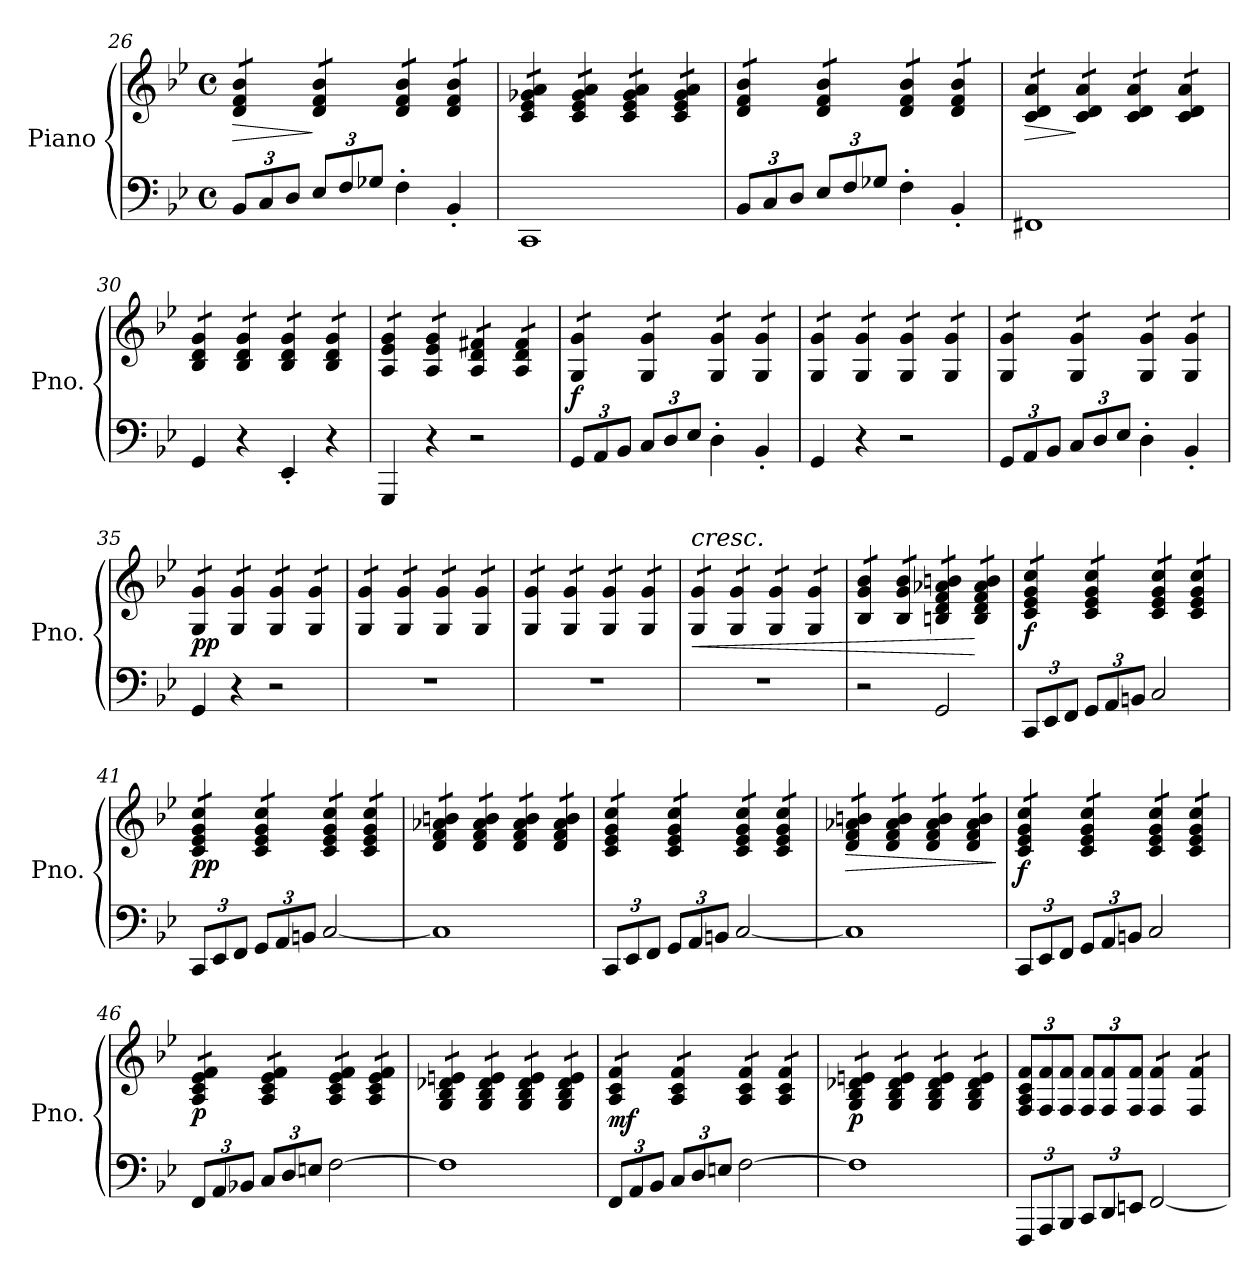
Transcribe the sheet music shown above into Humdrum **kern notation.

**kern	**kern	**dynam
*part1	*part1	*part1
*staff2	*staff1	*staff1/2
*I"Piano	*	*
*I'Pno.	*	*
!!LO:LB:g=z
*clefF4	*clefG2	*
*k[b-e-]	*k[b-e-]	*
*M4/4	*M4/4	*
*met(c)	*met(c)	*
*Xbrackettup	*	*
=26	=26	=26
!	!	!LO:HP:b
*	*tremolo	*
12BB-/L	12d/ 12f/ 12b-/L	>
12C/	12d/ 12f/ 12b-/	.
12D/J	12d/ 12f/ 12b-/J	.
12E-/L	12d/ 12f/ 12b-/L	]
12F/	12d/ 12f/ 12b-/	.
12G-X/J	12d/ 12f/ 12b-/J	.
4F'\	12d/ 12f/ 12b-/L	.
.	12d/ 12f/ 12b-/	.
.	12d/ 12f/ 12b-/J	.
4BB-'/	12d/ 12f/ 12b-/L	.
.	12d/ 12f/ 12b-/	.
.	12d/ 12f/ 12b-/J	.
=27	=27	=27
1CC	12c/ 12e-/ 12g-X/ 12a/L	.
.	12c/ 12e-/ 12g-X/ 12a/	.
.	12c/ 12e-/ 12g-X/ 12a/J	.
.	12c/ 12e-/ 12g-/ 12a/L	.
.	12c/ 12e-/ 12g-/ 12a/	.
.	12c/ 12e-/ 12g-/ 12a/J	.
.	12c/ 12e-/ 12g-/ 12a/L	.
.	12c/ 12e-/ 12g-/ 12a/	.
.	12c/ 12e-/ 12g-/ 12a/J	.
.	12c/ 12e-/ 12g-/ 12a/L	.
.	12c/ 12e-/ 12g-/ 12a/	.
.	12c/ 12e-/ 12g-/ 12a/J	.
=28	=28	=28
12BB-/L	12d/ 12f/ 12b-/L	.
12C/	12d/ 12f/ 12b-/	.
12D/J	12d/ 12f/ 12b-/J	.
12E-/L	12d/ 12f/ 12b-/L	.
12F/	12d/ 12f/ 12b-/	.
12G-X/J	12d/ 12f/ 12b-/J	.
4F'\	12d/ 12f/ 12b-/L	.
.	12d/ 12f/ 12b-/	.
.	12d/ 12f/ 12b-/J	.
4BB-'/	12d/ 12f/ 12b-/L	.
.	12d/ 12f/ 12b-/	.
.	12d/ 12f/ 12b-/J	.
=29	=29	=29
!	!	!LO:HP:b
1FF#X	12c/ 12d/ 12a/L	>
.	12c/ 12d/ 12a/	.
.	12c/ 12d/ 12a/J	.
.	12c/ 12d/ 12a/L	]
.	12c/ 12d/ 12a/	.
.	12c/ 12d/ 12a/J	.
.	12c/ 12d/ 12a/L	.
.	12c/ 12d/ 12a/	.
.	12c/ 12d/ 12a/J	.
.	12c/ 12d/ 12a/L	.
.	12c/ 12d/ 12a/	.
.	12c/ 12d/ 12a/J	.
!!LO:LB:g=z
=30	=30	=30
4GG/	12B-/ 12d/ 12g/L	.
.	12B-/ 12d/ 12g/	.
.	12B-/ 12d/ 12g/J	.
4r	12B-/ 12d/ 12g/L	.
.	12B-/ 12d/ 12g/	.
.	12B-/ 12d/ 12g/J	.
4EE-'/	12B-/ 12d/ 12g/L	.
.	12B-/ 12d/ 12g/	.
.	12B-/ 12d/ 12g/J	.
4r	12B-/ 12d/ 12g/L	.
.	12B-/ 12d/ 12g/	.
.	12B-/ 12d/ 12g/J	.
=31	=31	=31
4GGG/	12A/ 12e-/ 12g/L	.
.	12A/ 12e-/ 12g/	.
.	12A/ 12e-/ 12g/J	.
4r	12A/ 12e-/ 12g/L	.
.	12A/ 12e-/ 12g/	.
.	12A/ 12e-/ 12g/J	.
2r	12A/ 12d/ 12f#X/L	.
.	12A/ 12d/ 12f#X/	.
.	12A/ 12d/ 12f#X/J	.
.	12A/ 12d/ 12f#/L	.
.	12A/ 12d/ 12f#/	.
.	12A/ 12d/ 12f#/J	.
=32	=32	=32
!	!	!LO:DY:b
12GG/L	12G/ 12g/L	f
12AA/	12G/ 12g/	.
12BB-/J	12G/ 12g/J	.
12C/L	12G/ 12g/L	.
12D/	12G/ 12g/	.
12E-/J	12G/ 12g/J	.
4D'\	12G/ 12g/L	.
.	12G/ 12g/	.
.	12G/ 12g/J	.
4BB-'/	12G/ 12g/L	.
.	12G/ 12g/	.
.	12G/ 12g/J	.
=33	=33	=33
4GG/	12G/ 12g/L	.
.	12G/ 12g/	.
.	12G/ 12g/J	.
4r	12G/ 12g/L	.
.	12G/ 12g/	.
.	12G/ 12g/J	.
2r	12G/ 12g/L	.
.	12G/ 12g/	.
.	12G/ 12g/J	.
.	12G/ 12g/L	.
.	12G/ 12g/	.
.	12G/ 12g/J	.
!!LO:LB:g=z
=34	=34	=34
12GG/L	12G/ 12g/L	.
12AA/	12G/ 12g/	.
12BB-/J	12G/ 12g/J	.
12C/L	12G/ 12g/L	.
12D/	12G/ 12g/	.
12E-/J	12G/ 12g/J	.
4D'\	12G/ 12g/L	.
.	12G/ 12g/	.
.	12G/ 12g/J	.
4BB-'/	12G/ 12g/L	.
.	12G/ 12g/	.
.	12G/ 12g/J	.
=35	=35	=35
!	!	!LO:DY:b
4GG/	12G/ 12g/L	pp
.	12G/ 12g/	.
.	12G/ 12g/J	.
4r	12G/ 12g/L	.
.	12G/ 12g/	.
.	12G/ 12g/J	.
2r	12G/ 12g/L	.
.	12G/ 12g/	.
.	12G/ 12g/J	.
.	12G/ 12g/L	.
.	12G/ 12g/	.
.	12G/ 12g/J	.
=36	=36	=36
1r	12G/ 12g/L	.
.	12G/ 12g/	.
.	12G/ 12g/J	.
.	12G/ 12g/L	.
.	12G/ 12g/	.
.	12G/ 12g/J	.
.	12G/ 12g/L	.
.	12G/ 12g/	.
.	12G/ 12g/J	.
.	12G/ 12g/L	.
.	12G/ 12g/	.
.	12G/ 12g/J	.
=37	=37	=37
1r	12G/ 12g/L	.
.	12G/ 12g/	.
.	12G/ 12g/J	.
.	12G/ 12g/L	.
.	12G/ 12g/	.
.	12G/ 12g/J	.
.	12G/ 12g/L	.
.	12G/ 12g/	.
.	12G/ 12g/J	.
.	12G/ 12g/L	.
.	12G/ 12g/	.
.	12G/ 12g/J	.
!!LO:PB:g=z
=38	=38	=38
!	!LO:TX:a:i:t=cresc.	!
!	!	!LO:HP:b
1r	12G/ 12g/L	<
.	12G/ 12g/	.
.	12G/ 12g/J	.
.	12G/ 12g/L	.
.	12G/ 12g/	.
.	12G/ 12g/J	.
.	12G/ 12g/L	.
.	12G/ 12g/	.
.	12G/ 12g/J	.
.	12G/ 12g/L	.
.	12G/ 12g/	.
.	12G/ 12g/J	.
=39	=39	=39
2r	12B-/ 12g/ 12b-/L	.
.	12B-/ 12g/ 12b-/	.
.	12B-/ 12g/ 12b-/J	.
.	12B-/ 12g/ 12b-/L	.
.	12B-/ 12g/ 12b-/	.
.	12B-/ 12g/ 12b-/J	.
2GG/	12Bn/ 12d/ 12f/ 12a-X/ 12bn/L	.
.	12Bn/ 12d/ 12f/ 12a-X/ 12bn/	.
.	12Bn/ 12d/ 12f/ 12a-X/ 12bn/J	.
.	12B/ 12d/ 12f/ 12a-/ 12b/L	[
.	12B/ 12d/ 12f/ 12a-/ 12b/	.
.	12B/ 12d/ 12f/ 12a-/ 12b/J	.
=40	=40	=40
!	!	!LO:DY:b
12CC/L	12c/ 12e-/ 12g/ 12cc/L	f
12EE-/	12c/ 12e-/ 12g/ 12cc/	.
12FF/J	12c/ 12e-/ 12g/ 12cc/J	.
12GG/L	12c/ 12e-/ 12g/ 12cc/L	.
12AA/	12c/ 12e-/ 12g/ 12cc/	.
12BBn/J	12c/ 12e-/ 12g/ 12cc/J	.
2C/	12c/ 12e-/ 12g/ 12cc/L	.
.	12c/ 12e-/ 12g/ 12cc/	.
.	12c/ 12e-/ 12g/ 12cc/J	.
.	12c/ 12e-/ 12g/ 12cc/L	.
.	12c/ 12e-/ 12g/ 12cc/	.
.	12c/ 12e-/ 12g/ 12cc/J	.
=41	=41	=41
!	!	!LO:DY:b
12CC/L	12c/ 12e-/ 12g/ 12cc/L	pp
12EE-/	12c/ 12e-/ 12g/ 12cc/	.
12FF/J	12c/ 12e-/ 12g/ 12cc/J	.
12GG/L	12c/ 12e-/ 12g/ 12cc/L	.
12AA/	12c/ 12e-/ 12g/ 12cc/	.
12BBn/J	12c/ 12e-/ 12g/ 12cc/J	.
[2C/	12c/ 12e-/ 12g/ 12cc/L	.
.	12c/ 12e-/ 12g/ 12cc/	.
.	12c/ 12e-/ 12g/ 12cc/J	.
.	12c/ 12e-/ 12g/ 12cc/L	.
.	12c/ 12e-/ 12g/ 12cc/	.
.	12c/ 12e-/ 12g/ 12cc/J	.
!!LO:LB:g=z
=42	=42	=42
1C]	12d/ 12f/ 12a-X/ 12bn/L	.
.	12d/ 12f/ 12a-X/ 12bn/	.
.	12d/ 12f/ 12a-X/ 12bn/J	.
.	12d/ 12f/ 12a-/ 12b/L	.
.	12d/ 12f/ 12a-/ 12b/	.
.	12d/ 12f/ 12a-/ 12b/J	.
.	12d/ 12f/ 12a-/ 12b/L	.
.	12d/ 12f/ 12a-/ 12b/	.
.	12d/ 12f/ 12a-/ 12b/J	.
.	12d/ 12f/ 12a-/ 12b/L	.
.	12d/ 12f/ 12a-/ 12b/	.
.	12d/ 12f/ 12a-/ 12b/J	.
=43	=43	=43
12CC/L	12c/ 12e-/ 12g/ 12cc/L	.
12EE-/	12c/ 12e-/ 12g/ 12cc/	.
12FF/J	12c/ 12e-/ 12g/ 12cc/J	.
12GG/L	12c/ 12e-/ 12g/ 12cc/L	.
12AA/	12c/ 12e-/ 12g/ 12cc/	.
12BBn/J	12c/ 12e-/ 12g/ 12cc/J	.
[2C/	12c/ 12e-/ 12g/ 12cc/L	.
.	12c/ 12e-/ 12g/ 12cc/	.
.	12c/ 12e-/ 12g/ 12cc/J	.
.	12c/ 12e-/ 12g/ 12cc/L	.
.	12c/ 12e-/ 12g/ 12cc/	.
.	12c/ 12e-/ 12g/ 12cc/J	.
=44	=44	=44
!	!	!LO:HP:b
1C]	12d/ 12f/ 12a-X/ 12bn/L	>
.	12d/ 12f/ 12a-X/ 12bn/	.
.	12d/ 12f/ 12a-X/ 12bn/J	.
.	12d/ 12f/ 12a-/ 12b/L	.
.	12d/ 12f/ 12a-/ 12b/	.
.	12d/ 12f/ 12a-/ 12b/J	.
.	12d/ 12f/ 12a-/ 12b/L	.
.	12d/ 12f/ 12a-/ 12b/	.
.	12d/ 12f/ 12a-/ 12b/J	.
.	12d/ 12f/ 12a-/ 12b/L	.
.	12d/ 12f/ 12a-/ 12b/	.
.	12d/ 12f/ 12a-/ 12b/J	.
.	.	]
=45	=45	=45
!	!	!LO:DY:b
12CC/L	12c/ 12e-/ 12g/ 12cc/L	f
12EE-/	12c/ 12e-/ 12g/ 12cc/	.
12FF/J	12c/ 12e-/ 12g/ 12cc/J	.
12GG/L	12c/ 12e-/ 12g/ 12cc/L	.
12AA/	12c/ 12e-/ 12g/ 12cc/	.
12BBn/J	12c/ 12e-/ 12g/ 12cc/J	.
2C/	12c/ 12e-/ 12g/ 12cc/L	.
.	12c/ 12e-/ 12g/ 12cc/	.
.	12c/ 12e-/ 12g/ 12cc/J	.
.	12c/ 12e-/ 12g/ 12cc/L	.
.	12c/ 12e-/ 12g/ 12cc/	.
.	12c/ 12e-/ 12g/ 12cc/J	.
!!LO:LB:g=z
=46	=46	=46
!	!	!LO:DY:b
12FF/L	12A/ 12c/ 12e-/ 12f/L	p
12AA/	12A/ 12c/ 12e-/ 12f/	.
12BB-X/J	12A/ 12c/ 12e-/ 12f/J	.
12C/L	12A/ 12c/ 12e-/ 12f/L	.
12D/	12A/ 12c/ 12e-/ 12f/	.
12En/J	12A/ 12c/ 12e-/ 12f/J	.
[2F\	12A/ 12c/ 12e-/ 12f/L	.
.	12A/ 12c/ 12e-/ 12f/	.
.	12A/ 12c/ 12e-/ 12f/J	.
.	12A/ 12c/ 12e-/ 12f/L	.
.	12A/ 12c/ 12e-/ 12f/	.
.	12A/ 12c/ 12e-/ 12f/J	.
=47	=47	=47
1F]	12G/ 12B-/ 12d-X/ 12en/L	.
.	12G/ 12B-/ 12d-X/ 12en/	.
.	12G/ 12B-/ 12d-X/ 12en/J	.
.	12G/ 12B-/ 12d-/ 12e/L	.
.	12G/ 12B-/ 12d-/ 12e/	.
.	12G/ 12B-/ 12d-/ 12e/J	.
.	12G/ 12B-/ 12d-/ 12e/L	.
.	12G/ 12B-/ 12d-/ 12e/	.
.	12G/ 12B-/ 12d-/ 12e/J	.
.	12G/ 12B-/ 12d-/ 12e/L	.
.	12G/ 12B-/ 12d-/ 12e/	.
.	12G/ 12B-/ 12d-/ 12e/J	.
=48	=48	=48
!	!	!LO:DY:b
12FF/L	12A/ 12c/ 12f/L	mf
12AA/	12A/ 12c/ 12f/	.
12BB-/J	12A/ 12c/ 12f/J	.
12C/L	12A/ 12c/ 12f/L	.
12D/	12A/ 12c/ 12f/	.
12En/J	12A/ 12c/ 12f/J	.
[2F\	12A/ 12c/ 12f/L	.
.	12A/ 12c/ 12f/	.
.	12A/ 12c/ 12f/J	.
.	12A/ 12c/ 12f/L	.
.	12A/ 12c/ 12f/	.
.	12A/ 12c/ 12f/J	.
=49	=49	=49
!	!	!LO:DY:b
1F]	12G/ 12B-/ 12d-X/ 12en/L	p
.	12G/ 12B-/ 12d-X/ 12en/	.
.	12G/ 12B-/ 12d-X/ 12en/J	.
.	12G/ 12B-/ 12d-/ 12e/L	.
.	12G/ 12B-/ 12d-/ 12e/	.
.	12G/ 12B-/ 12d-/ 12e/J	.
.	12G/ 12B-/ 12d-/ 12e/L	.
.	12G/ 12B-/ 12d-/ 12e/	.
.	12G/ 12B-/ 12d-/ 12e/J	.
.	12G/ 12B-/ 12d-/ 12e/L	.
.	12G/ 12B-/ 12d-/ 12e/	.
.	12G/ 12B-/ 12d-/ 12e/J	.
*	*Xtremolo	*
!!LO:LB:g=z
=50	=50	=50
*	*Xbrackettup	*
12FFF/L	12F/ 12A/ 12c/ 12f/L	.
12AAA/	12F/ 12f/	.
12BBB-/J	12F/ 12f/J	.
12CC/L	12F/ 12f/L	.
12DD/	12F/ 12f/	.
12EEn/J	12F/ 12f/J	.
*	*brackettup	*
*	*tremolo	*
[2FF/	12F/ 12f/L	.
.	12F/ 12f/	.
.	12F/ 12f/J	.
.	12F/ 12f/L	.
.	12F/ 12f/	.
.	12F/ 12f/J	.
*	*Xtremolo	*
=	=	=
*-	*-	*-
